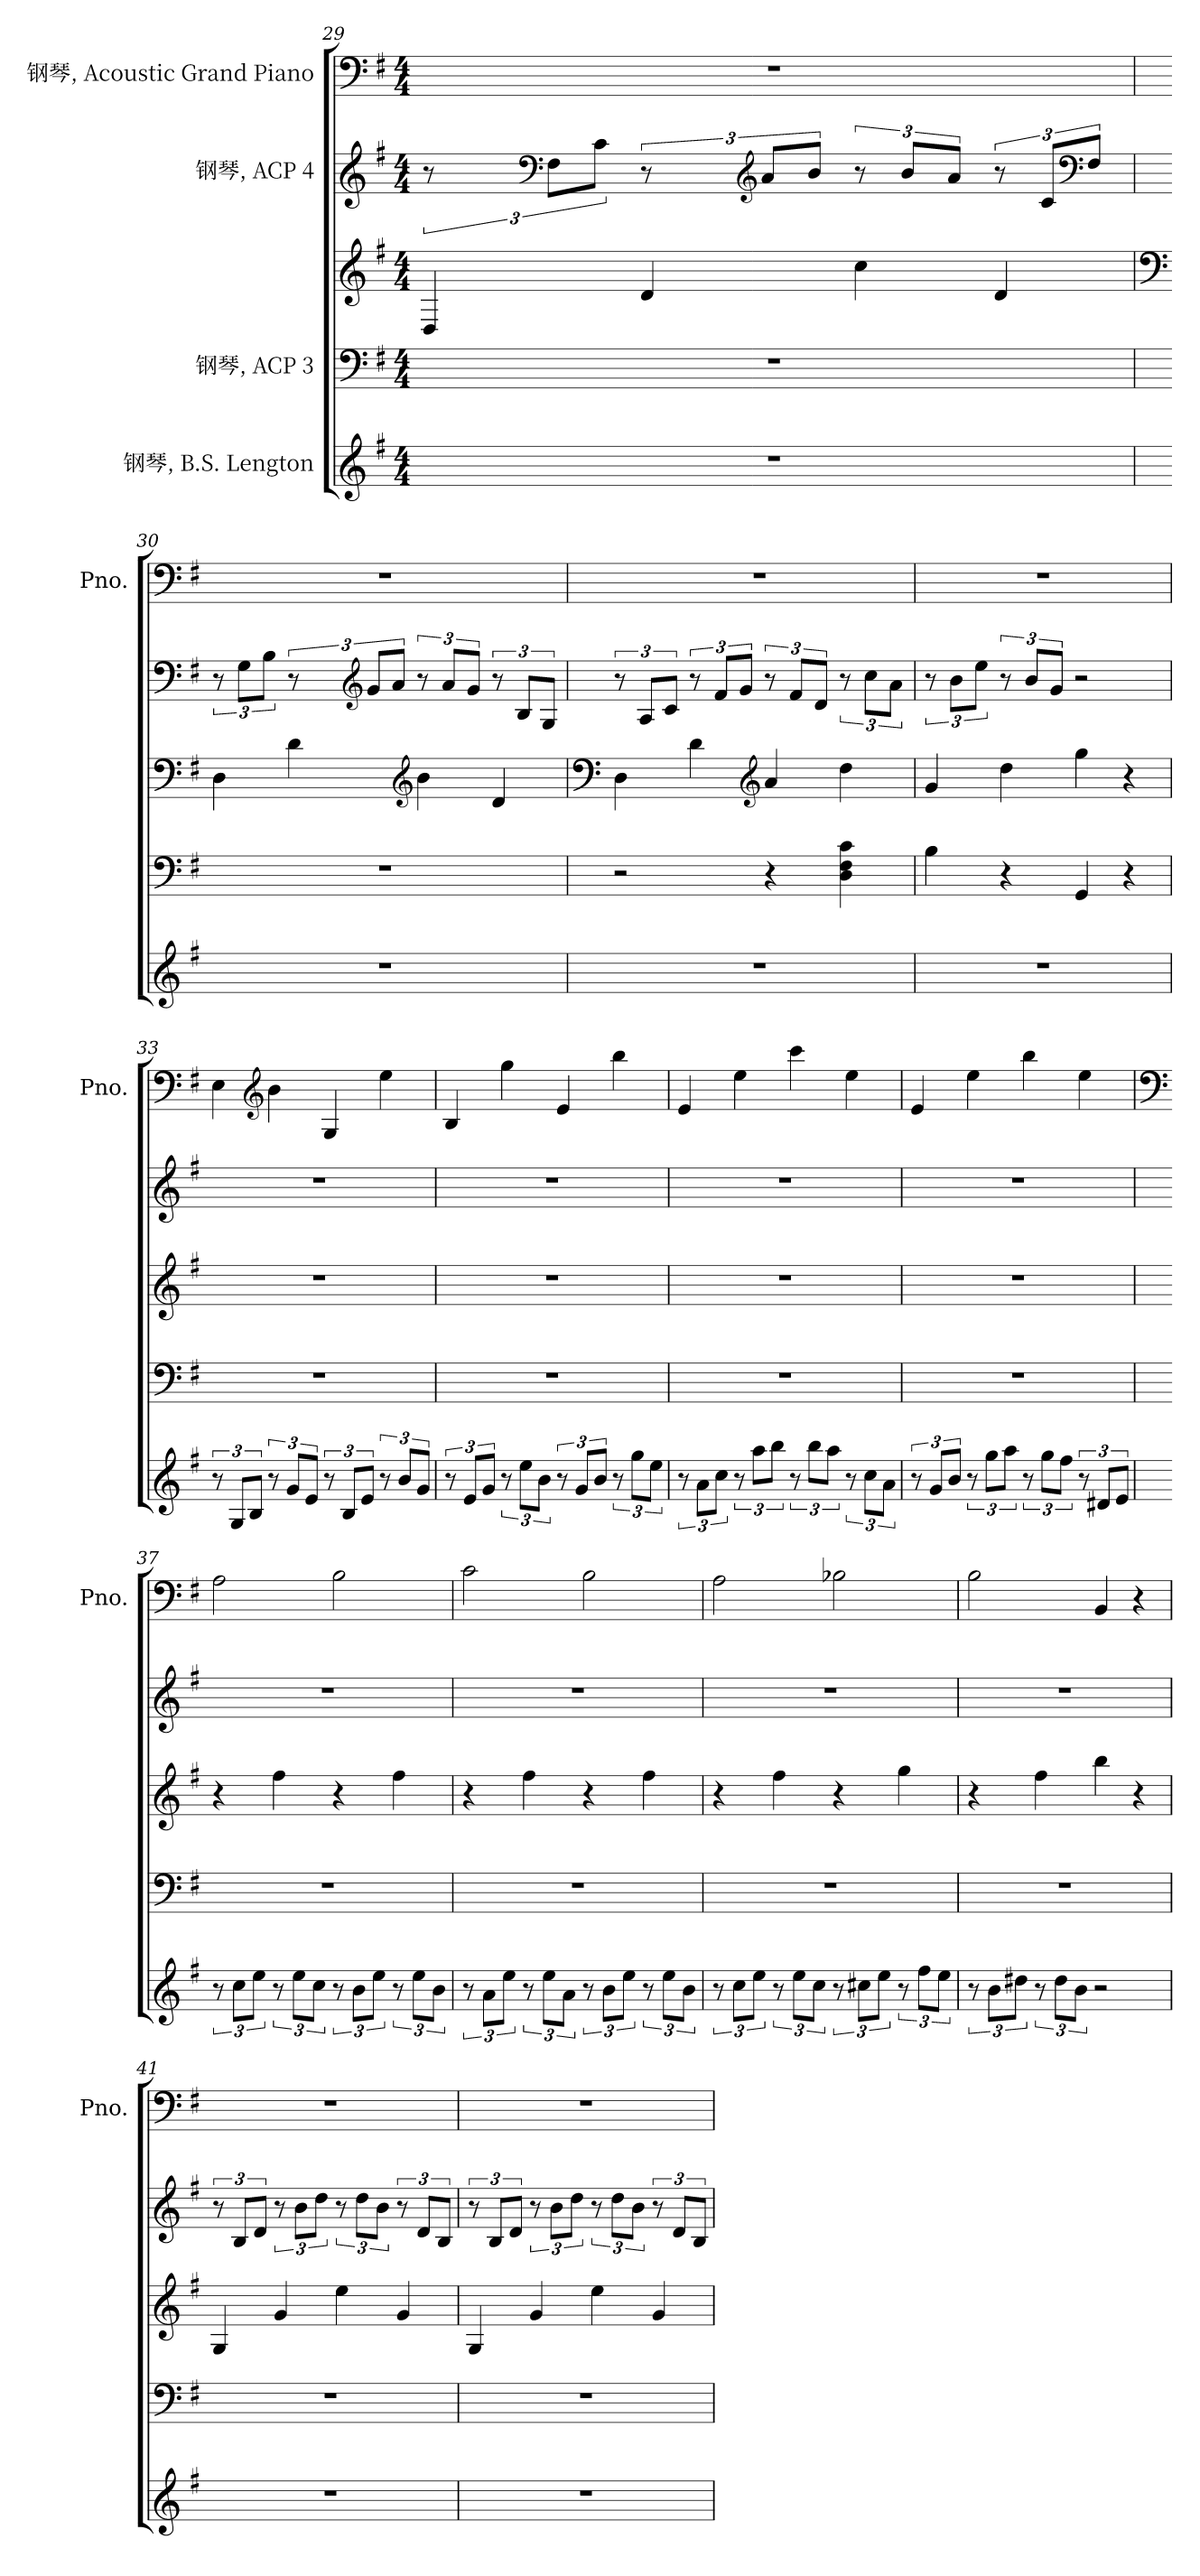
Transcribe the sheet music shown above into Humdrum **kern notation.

**kern	**kern	**kern	**kern	**kern
*part4	*part3	*part3	*part2	*part1
*staff5	*staff4	*staff3	*staff2	*staff1
*I"钢琴, B.S. Lengton	*I"钢琴, ACP 3	*	*I"钢琴, ACP 4	*I"钢琴, Acoustic Grand Piano
*	*	*	*	*I'Pno.
*clefG2	*clefF4	*clefG2	*clefG2	*clefF4
*k[f#]	*k[f#]	*k[f#]	*k[f#]	*k[f#]
*M4/4	*M4/4	*M4/4	*M4/4	*M4/4
=29	=29	=29	=29	=29
1r	1r	4D/	12r	1r
*	*	*	*clefF4	*
.	.	.	12F#\L	.
.	.	.	12c\J	.
.	.	4d/	12r	.
*	*	*	*clefG2	*
.	.	.	12a/L	.
.	.	.	12b/J	.
.	.	4cc\	12r	.
.	.	.	12b/L	.
.	.	.	12a/J	.
.	.	4d/	12r	.
.	.	.	12c/L	.
*	*	*	*clefF4	*
.	.	.	12F#/J	.
!!LO:LB:g=z
=30	=30	=30	=30	=30
*	*	*clefF4	*	*
1r	1r	4D\	12r	1r
.	.	.	12G\L	.
.	.	.	12B\J	.
.	.	4d\	12r	.
*	*	*	*clefG2	*
.	.	.	12g/L	.
.	.	.	12a/J	.
*	*	*clefG2	*	*
.	.	4b\	12r	.
.	.	.	12a/L	.
.	.	.	12g/J	.
.	.	4d/	12r	.
.	.	.	12B/L	.
.	.	.	12G/J	.
=31	=31	=31	=31	=31
*	*	*clefF4	*	*
1r	2r	4D\	12r	1r
.	.	.	12A/L	.
.	.	.	12c/J	.
.	.	4d\	12r	.
.	.	.	12f#/L	.
.	.	.	12g/J	.
*	*	*clefG2	*	*
.	4r	4a/	12r	.
.	.	.	12f#/L	.
.	.	.	12d/J	.
.	4D\ 4F#\ 4c\	4dd\	12r	.
.	.	.	12cc\L	.
.	.	.	12a\J	.
=32	=32	=32	=32	=32
1r	4B\	4g/	12r	1r
.	.	.	12b\L	.
.	.	.	12ee\J	.
.	4r	4dd\	12r	.
.	.	.	12b/L	.
.	.	.	12g/J	.
.	4GG/	4gg\	2r	.
.	4r	4r	.	.
!!LO:PB:g=z
=33	=33	=33	=33	=33
12r	1r	1r	1r	4E\
12G/L	.	.	.	.
12B/J	.	.	.	.
*	*	*	*	*clefG2
12r	.	.	.	4b\
12g/L	.	.	.	.
12e/J	.	.	.	.
12r	.	.	.	4G/
12B/L	.	.	.	.
12e/J	.	.	.	.
12r	.	.	.	4ee\
12b/L	.	.	.	.
12g/J	.	.	.	.
=34	=34	=34	=34	=34
12r	1r	1r	1r	4B/
12e/L	.	.	.	.
12g/J	.	.	.	.
12r	.	.	.	4gg\
12ee\L	.	.	.	.
12b\J	.	.	.	.
12r	.	.	.	4e/
12g/L	.	.	.	.
12b/J	.	.	.	.
12r	.	.	.	4bb\
12gg\L	.	.	.	.
12ee\J	.	.	.	.
=35	=35	=35	=35	=35
12r	1r	1r	1r	4e/
12a\L	.	.	.	.
12cc\J	.	.	.	.
12r	.	.	.	4ee\
12aa\L	.	.	.	.
12bb\J	.	.	.	.
12r	.	.	.	4ccc\
12bb\L	.	.	.	.
12aa\J	.	.	.	.
12r	.	.	.	4ee\
12cc\L	.	.	.	.
12a\J	.	.	.	.
!!LO:LB:g=z
=36	=36	=36	=36	=36
12r	1r	1r	1r	4e/
12g/L	.	.	.	.
12b/J	.	.	.	.
12r	.	.	.	4ee\
12gg\L	.	.	.	.
12aa\J	.	.	.	.
12r	.	.	.	4bb\
12gg\L	.	.	.	.
12ff#\J	.	.	.	.
12r	.	.	.	4ee\
12d#X/L	.	.	.	.
12e/J	.	.	.	.
=37	=37	=37	=37	=37
*	*	*	*	*clefF4
12r	1r	4r	1r	2A\
12cc\L	.	.	.	.
12ee\J	.	.	.	.
12r	.	4ff#\	.	.
12ee\L	.	.	.	.
12cc\J	.	.	.	.
12r	.	4r	.	2B\
12b\L	.	.	.	.
12ee\J	.	.	.	.
12r	.	4ff#\	.	.
12ee\L	.	.	.	.
12b\J	.	.	.	.
=38	=38	=38	=38	=38
12r	1r	4r	1r	2c\
12a\L	.	.	.	.
12ee\J	.	.	.	.
12r	.	4ff#\	.	.
12ee\L	.	.	.	.
12a\J	.	.	.	.
12r	.	4r	.	2B\
12b\L	.	.	.	.
12ee\J	.	.	.	.
12r	.	4ff#\	.	.
12ee\L	.	.	.	.
12b\J	.	.	.	.
!!LO:PB:g=z
=39	=39	=39	=39	=39
12r	1r	4r	1r	2A\
12cc\L	.	.	.	.
12ee\J	.	.	.	.
12r	.	4ff#\	.	.
12ee\L	.	.	.	.
12cc\J	.	.	.	.
12r	.	4r	.	2B-X\
12cc#X\L	.	.	.	.
12ee\J	.	.	.	.
12r	.	4gg\	.	.
12ff#\L	.	.	.	.
12ee\J	.	.	.	.
=40	=40	=40	=40	=40
12r	1r	4r	1r	2B\
12b\L	.	.	.	.
12dd#X\J	.	.	.	.
12r	.	4ff#\	.	.
12dd#\L	.	.	.	.
12b\J	.	.	.	.
2r	.	4bb\	.	4BB/
.	.	4r	.	4r
=41	=41	=41	=41	=41
1r	1r	4G/	12r	1r
.	.	.	12B/L	.
.	.	.	12d/J	.
.	.	4g/	12r	.
.	.	.	12b\L	.
.	.	.	12dd\J	.
.	.	4ee\	12r	.
.	.	.	12dd\L	.
.	.	.	12b\J	.
.	.	4g/	12r	.
.	.	.	12d/L	.
.	.	.	12B/J	.
!!LO:LB:g=z
=42	=42	=42	=42	=42
1r	1r	4G/	12r	1r
.	.	.	12B/L	.
.	.	.	12d/J	.
.	.	4g/	12r	.
.	.	.	12b\L	.
.	.	.	12dd\J	.
.	.	4ee\	12r	.
.	.	.	12dd\L	.
.	.	.	12b\J	.
.	.	4g/	12r	.
.	.	.	12d/L	.
.	.	.	12B/J	.
=	=	=	=	=
*-	*-	*-	*-	*-
